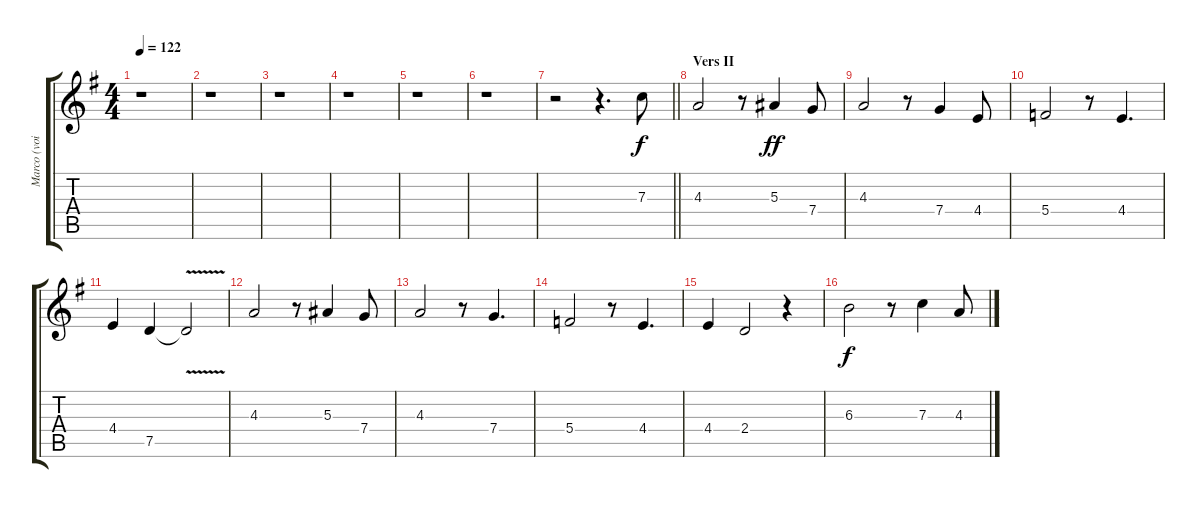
\track ("Marco (voice)" "Marco (voi") {instrument oboe}
\staff {score tabs}
\tuning (D5 A4 F4 C4 G3 D3) {hide}
\ts (4 4)
\tempo 122
\clef g2
\ks g
r.1{dy ff} |
r.1 |
r.1 |
r.1 |
r.1 |
r.1 |
\barLineRight lightlight
r.2 r.4{d} 7.3.8{dy f} |
\section ("" "Vers II")
4.3.2 r.8 5.3.4{dy ff} 7.4.8 |
4.3.2 r.8 7.4.4 4.4.8 |
5.4.2 r.8 4.4.4{d} |
4.4.4 7.5.4 7.5{v t}.2 |
4.3.2 r.8 5.3.4 7.4.8 |
4.3.2 r.8 7.4.4{d} |
5.4.2 r.8 4.4.4{d} |
4.4.4 2.4.2 r.4 |
6.3.2{dy f} r.8 7.3.4 4.3.8
